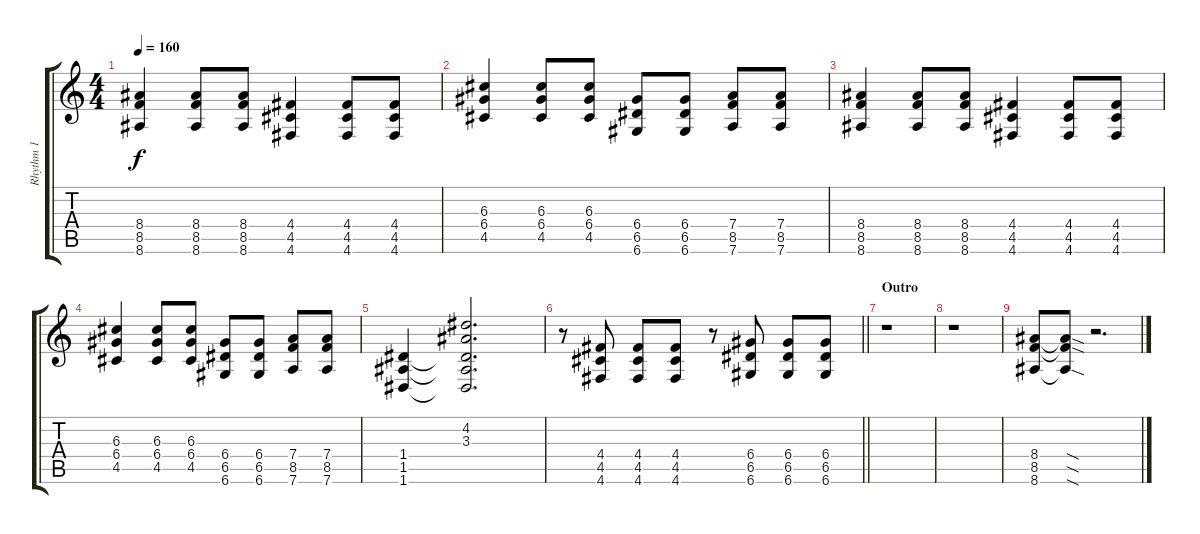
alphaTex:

\track ("Rhythm 1" "Rhythm 1") {instrument overdrivenguitar}
\staff {score tabs}
\tuning (E4 B3 G3 D3 A2 D2) {hide}
\ts (4 4)
\tempo 160
\clef g2
\ks c
(8.4 8.5 8.6).4{dy f} (8.4 8.5 8.6).8 (8.4 8.5 8.6).8 (4.4 4.5 4.6).4 (4.4 4.5 4.6).8 (4.4 4.5 4.6).8 |
(6.3 6.4 4.5).4 (6.3 6.4 4.5).8 (6.3 6.4 4.5).8 (6.4 6.5 6.6).8 (6.4 6.5 6.6).8 (7.4 8.5 7.6).8 (7.4 8.5 7.6).8 |
(8.4 8.5 8.6).4 (8.4 8.5 8.6).8 (8.4 8.5 8.6).8 (4.4 4.5 4.6).4 (4.4 4.5 4.6).8 (4.4 4.5 4.6).8 |
(6.3 6.4 4.5).4 (6.3 6.4 4.5).8 (6.3 6.4 4.5).8 (6.4 6.5 6.6).8 (6.4 6.5 6.6).8 (7.4 8.5 7.6).8 (7.4 8.5 7.6).8 |
(1.4 1.5 1.6).4 (4.2 3.3 1.4{t} 1.5{t} 1.6{t}).2{d} |
\barLineRight lightlight
r.8 (4.4 4.5 4.6).8 (4.4 4.5 4.6).8 (4.4 4.5 4.6).8 r.8 (6.4 6.5 6.6).8 (6.4 6.5 6.6).8 (6.4 6.5 6.6).8 |
\section ("" "Outro")
r.1 |
r.1 |
(8.4 8.5 8.6).8 (8.4{sod t} 8.5{sod t} 8.6{sod t}).8 r.2{d}
